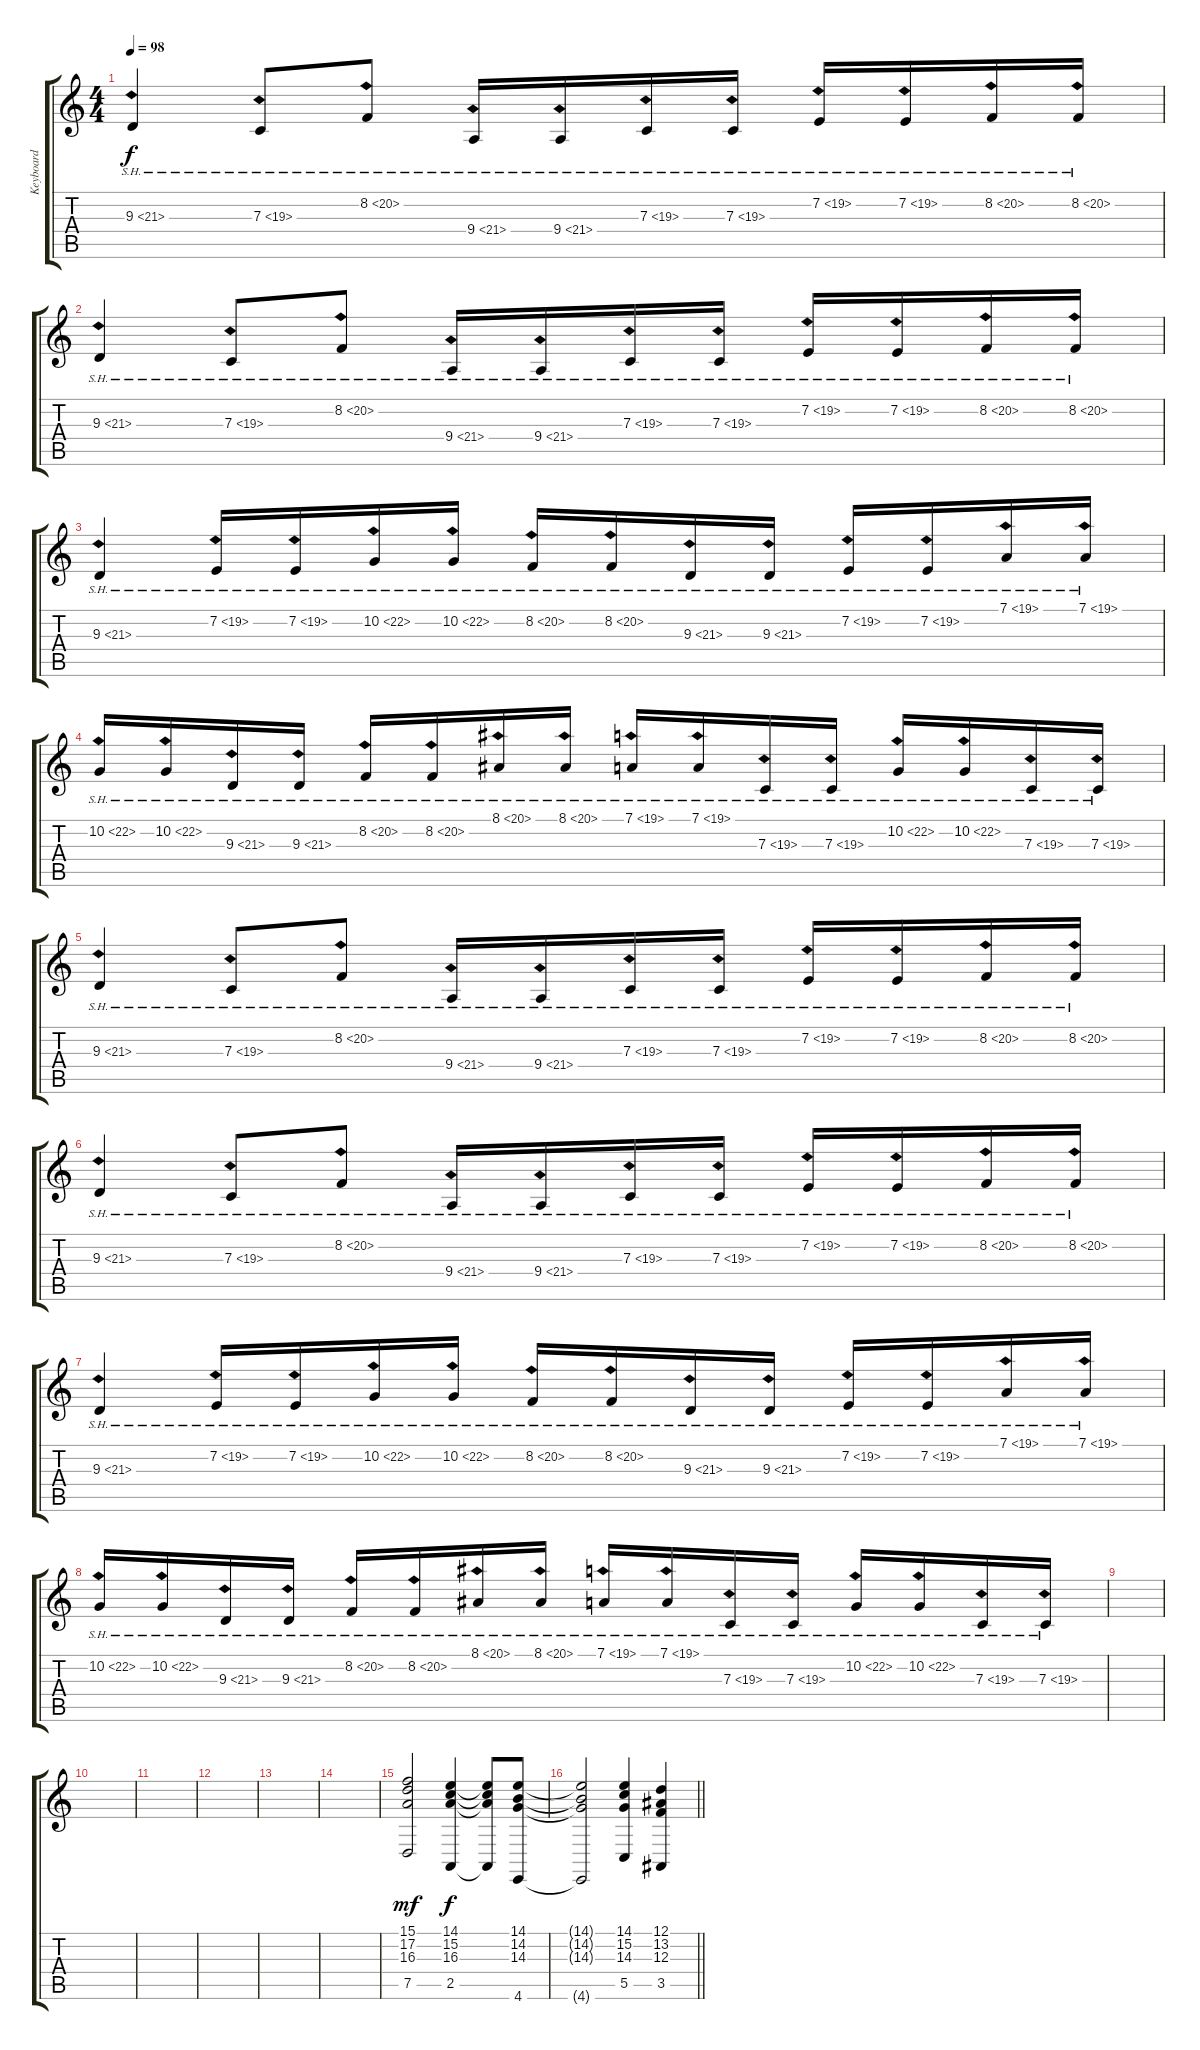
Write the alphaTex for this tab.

\track ("Keyboard" "Keyboard") {instrument stringensemble1}
\staff {score tabs}
\tuning (D4 A3 F3 C3 G2 C2) {hide}
\ts (4 4)
\tempo 98
\clef g2
\ks c
9.3{sh 12}.4{dy f} 7.3{sh 12}.8 8.2{sh 12}.8 9.4{sh 12}.16 9.4{sh 12}.16 7.3{sh 12}.16 7.3{sh 12}.16 7.2{sh 12}.16 7.2{sh 12}.16 8.2{sh 12}.16 8.2{sh 12}.16 |
9.3{sh 12}.4 7.3{sh 12}.8 8.2{sh 12}.8 9.4{sh 12}.16 9.4{sh 12}.16 7.3{sh 12}.16 7.3{sh 12}.16 7.2{sh 12}.16 7.2{sh 12}.16 8.2{sh 12}.16 8.2{sh 12}.16 |
9.3{sh 12}.4 7.2{sh 12}.16 7.2{sh 12}.16 10.2{sh 12}.16 10.2{sh 12}.16 8.2{sh 12}.16 8.2{sh 12}.16 9.3{sh 12}.16 9.3{sh 12}.16 7.2{sh 12}.16 7.2{sh 12}.16 7.1{sh 12}.16 7.1{sh 12}.16 |
10.2{sh 12}.16 10.2{sh 12}.16 9.3{sh 12}.16 9.3{sh 12}.16 8.2{sh 12}.16 8.2{sh 12}.16 8.1{sh 12}.16 8.1{sh 12}.16 7.1{sh 12}.16 7.1{sh 12}.16 7.3{sh 12}.16 7.3{sh 12}.16 10.2{sh 12}.16 10.2{sh 12}.16 7.3{sh 12}.16 7.3{sh 12}.16 |
9.3{sh 12}.4 7.3{sh 12}.8 8.2{sh 12}.8 9.4{sh 12}.16 9.4{sh 12}.16 7.3{sh 12}.16 7.3{sh 12}.16 7.2{sh 12}.16 7.2{sh 12}.16 8.2{sh 12}.16 8.2{sh 12}.16 |
9.3{sh 12}.4 7.3{sh 12}.8 8.2{sh 12}.8 9.4{sh 12}.16 9.4{sh 12}.16 7.3{sh 12}.16 7.3{sh 12}.16 7.2{sh 12}.16 7.2{sh 12}.16 8.2{sh 12}.16 8.2{sh 12}.16 |
9.3{sh 12}.4 7.2{sh 12}.16 7.2{sh 12}.16 10.2{sh 12}.16 10.2{sh 12}.16 8.2{sh 12}.16 8.2{sh 12}.16 9.3{sh 12}.16 9.3{sh 12}.16 7.2{sh 12}.16 7.2{sh 12}.16 7.1{sh 12}.16 7.1{sh 12}.16 |
10.2{sh 12}.16 10.2{sh 12}.16 9.3{sh 12}.16 9.3{sh 12}.16 8.2{sh 12}.16 8.2{sh 12}.16 8.1{sh 12}.16 8.1{sh 12}.16 7.1{sh 12}.16 7.1{sh 12}.16 7.3{sh 12}.16 7.3{sh 12}.16 10.2{sh 12}.16 10.2{sh 12}.16 7.3{sh 12}.16 7.3{sh 12}.16 |
|
|
|
|
|
|
(15.1 17.2 16.3 7.5).2{dy mf} (14.1 15.2 16.3 2.5).4{dy f} (14.1{t} 15.2{t} 16.3{t} 2.5{t}).8 (14.1 14.2 14.3 4.6).8 |
\barLineRight lightlight
(14.1{t} 14.2{t} 14.3{t} 4.6{t}).2 (14.1 15.2 14.3 5.5).4 (12.1 13.2 12.3 3.5).4
